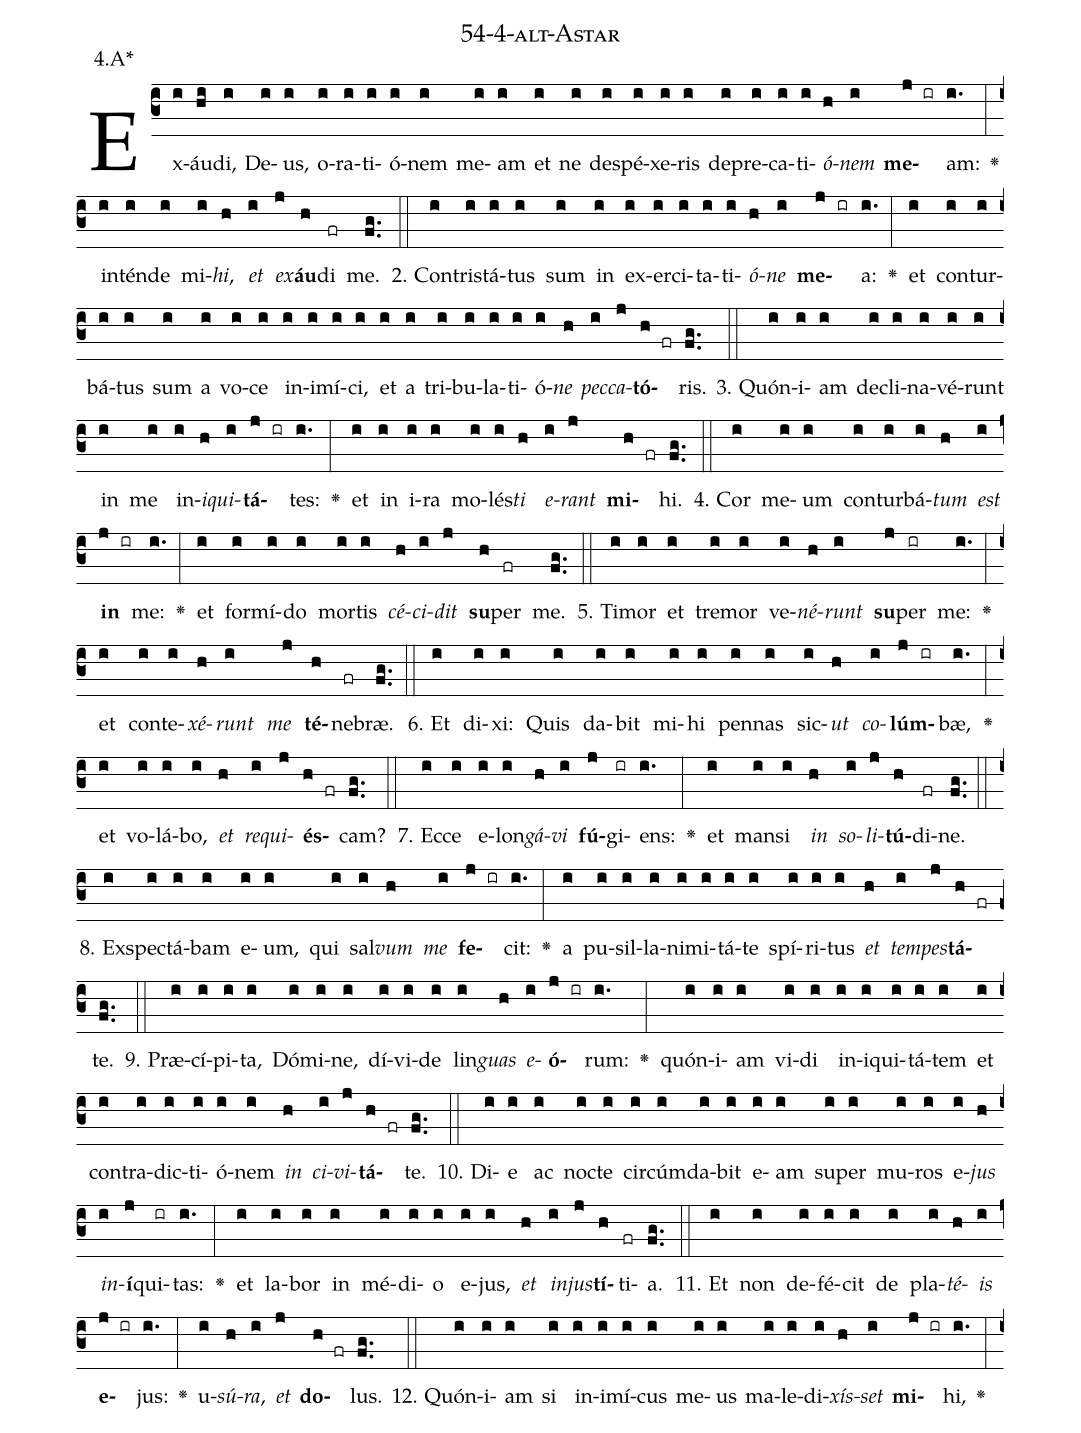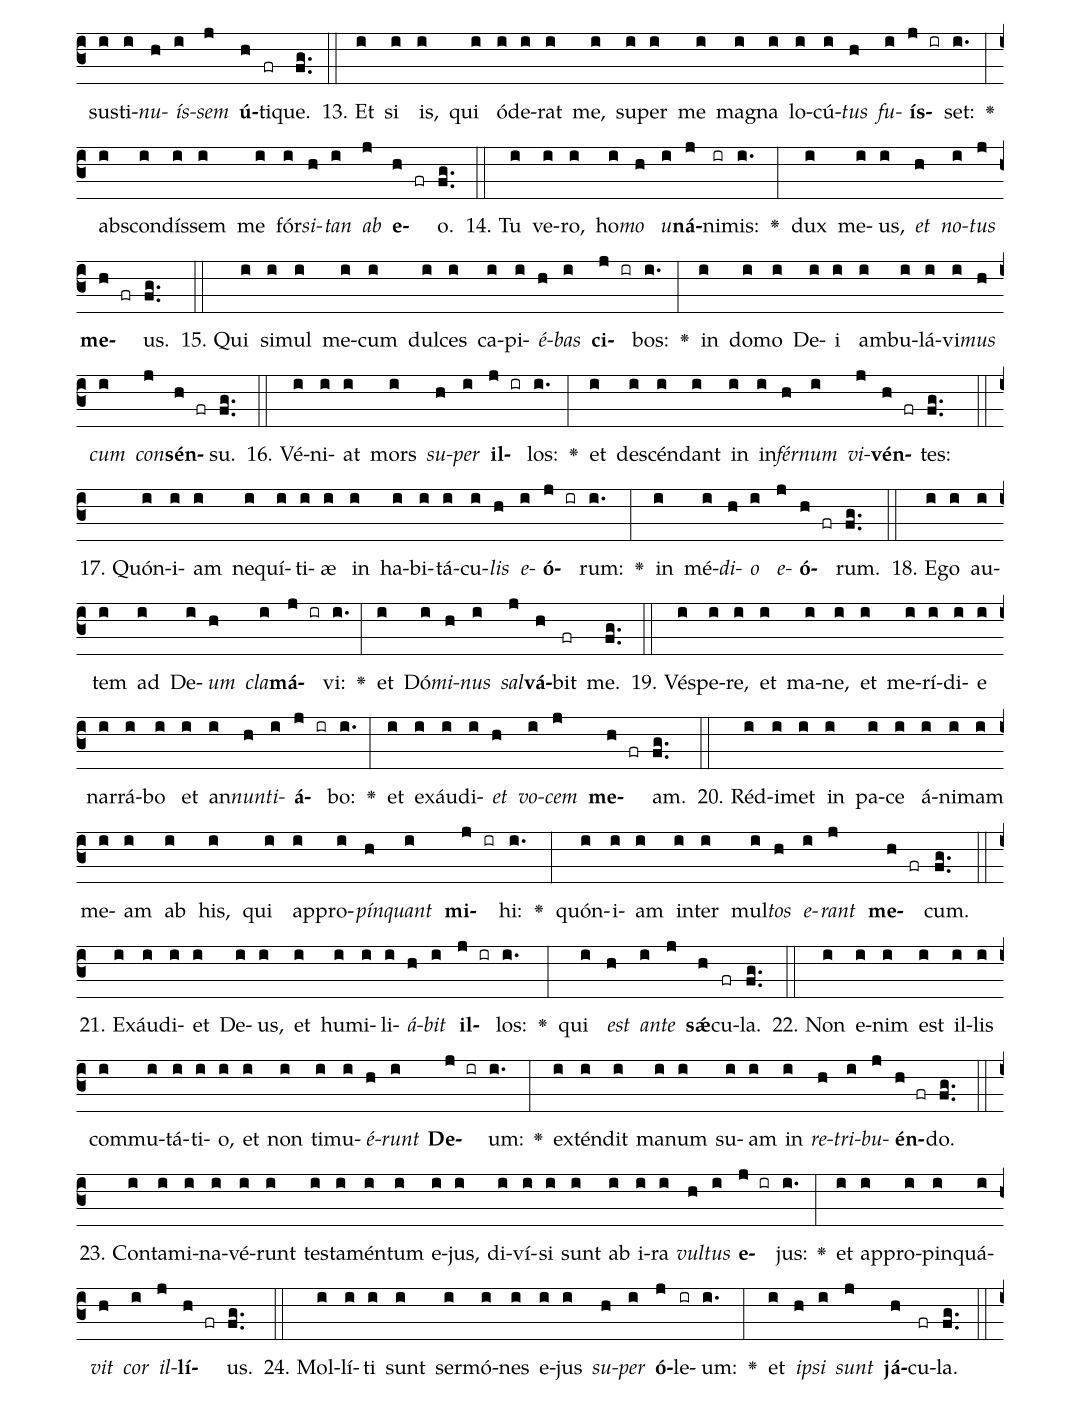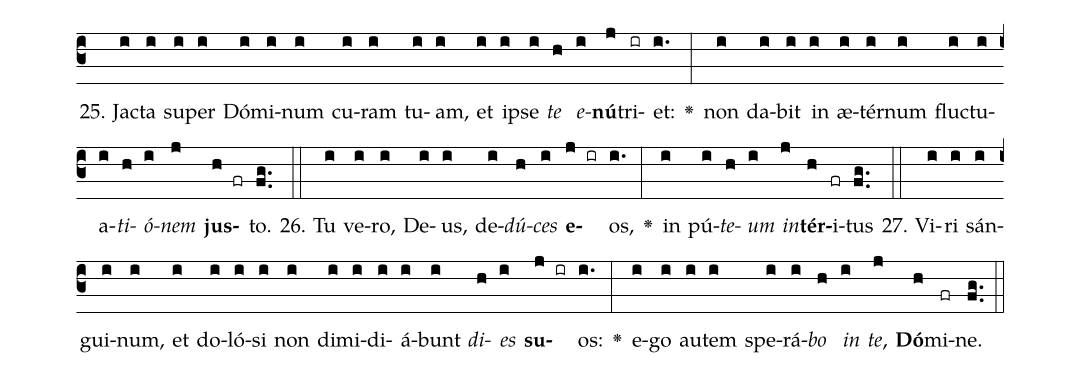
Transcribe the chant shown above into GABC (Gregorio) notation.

name: 54-4-alt-Astar;
annotation: 4.A*;
%%
(c3)Ex(i)áu(hi)di,(i) De(i)us,(i) o(i)ra(i)ti(i)ó(i)nem(i) me(i)am(i) et(i) ne(i) de(i)spé(i)xe(i)ris(i) de(i)pre(i)ca(i)ti(i)<i>ó</i>(h)<i>nem</i>(i) <b>me</b>(j ir)am:(i.) <v>\greheightstar</v>(:) in(i)tén(i)de(i) mi(i)<i>hi</i>,(h) <i>et</i>(i) <i>ex</i>(j)<b>áu</b>(h)di(fr) me.(fg..) (::)
2. Con(i)tris(i)tá(i)tus(i) sum(i) in(i) ex(i)er(i)ci(i)ta(i)ti(i)<i>ó</i>(h)<i>ne</i>(i) <b>me</b>(j ir)a:(i.) <v>\greheightstar</v>(:) et(i) con(i)tur(i)bá(i)tus(i) sum(i) a(i) vo(i)ce(i) in(i)i(i)mí(i)ci,(i) et(i) a(i) tri(i)bu(i)la(i)ti(i)ó(i)<i>ne</i>(h) <i>pec</i>(i)<i>ca</i>(j)<b>tó</b>(h fr)ris.(fg..) (::)
3. Quón(i)i(i)am(i) de(i)cli(i)na(i)vé(i)runt(i) in(i) me(i) in(i)<i>i</i>(h)<i>qui</i>(i)<b>tá</b>(j ir)tes:(i.) <v>\greheightstar</v>(:) et(i) in(i) i(i)ra(i) mo(i)lés(i)<i>ti</i>(h) <i>e</i>(i)<i>rant</i>(j) <b>mi</b>(h fr)hi.(fg..) (::)
4. Cor(i) me(i)um(i) con(i)tur(i)bá(i)<i>tum</i>(h) <i>est</i>(i) <b>in</b>(j ir) me:(i.) <v>\greheightstar</v>(:) et(i) for(i)mí(i)do(i) mor(i)tis(i) <i>cé</i>(h)<i>ci</i>(i)<i>dit</i>(j) <b>su</b>(h)per(fr) me.(fg..) (::)
5. Ti(i)mor(i) et(i) tre(i)mor(i) ve(i)<i>né</i>(h)<i>runt</i>(i) <b>su</b>(j)per(ir) me:(i.) <v>\greheightstar</v>(:) et(i) con(i)te(i)<i>xé</i>(h)<i>runt</i>(i) <i>me</i>(j) <b>té</b>(h)ne(fr)bræ.(fg..) (::)
6. Et(i) di(i)xi:(i) Quis(i) da(i)bit(i) mi(i)hi(i) pen(i)nas(i) sic(i)<i>ut</i>(h) <i>co</i>(i)<b>lúm</b>(j ir)bæ,(i.) <v>\greheightstar</v>(:) et(i) vo(i)lá(i)bo,(i) <i>et</i>(h) <i>re</i>(i)<i>qui</i>(j)<b>és</b>(h fr)cam?(fg..) (::)
7. Ec(i)ce(i) e(i)lon(i)<i>gá</i>(h)<i>vi</i>(i) <b>fú</b>(j)gi(ir)ens:(i.) <v>\greheightstar</v>(:) et(i) man(i)si(i) <i>in</i>(h) <i>so</i>(i)<i>li</i>(j)<b>tú</b>(h)di(fr)ne.(fg..) (::)
8. Ex(i)spec(i)tá(i)bam(i) e(i)um,(i) qui(i) sal(i)<i>vum</i>(h) <i>me</i>(i) <b>fe</b>(j ir)cit:(i.) <v>\greheightstar</v>(:) a(i) pu(i)sil(i)la(i)ni(i)mi(i)tá(i)te(i) spí(i)ri(i)tus(i) <i>et</i>(h) <i>tem</i>(i)<i>pes</i>(j)<b>tá</b>(h fr)te.(fg..) (::)
9. Præ(i)cí(i)pi(i)ta,(i) Dó(i)mi(i)ne,(i) dí(i)vi(i)de(i) lin(i)<i>guas</i>(h) <i>e</i>(i)<b>ó</b>(j ir)rum:(i.) <v>\greheightstar</v>(:) quón(i)i(i)am(i) vi(i)di(i) in(i)i(i)qui(i)tá(i)tem(i) et(i) con(i)tra(i)dic(i)ti(i)ó(i)nem(i) <i>in</i>(h) <i>ci</i>(i)<i>vi</i>(j)<b>tá</b>(h fr)te.(fg..) (::)
10. Di(i)e(i) ac(i) noc(i)te(i) cir(i)cúm(i)da(i)bit(i) e(i)am(i) su(i)per(i) mu(i)ros(i) e(i)<i>jus</i>(h) <i>in</i>(i)<b>í</b>(j)qui(ir)tas:(i.) <v>\greheightstar</v>(:) et(i) la(i)bor(i) in(i) mé(i)di(i)o(i) e(i)jus,(i) <i>et</i>(h) <i>in</i>(i)<i>jus</i>(j)<b>tí</b>(h)ti(fr)a.(fg..) (::)
11. Et(i) non(i) de(i)fé(i)cit(i) de(i) pla(i)<i>té</i>(h)<i>is</i>(i) <b>e</b>(j ir)jus:(i.) <v>\greheightstar</v>(:) u(i)<i>sú</i>(h)<i>ra</i>,(i) <i>et</i>(j) <b>do</b>(h fr)lus.(fg..) (::)
12. Quón(i)i(i)am(i) si(i) in(i)i(i)mí(i)cus(i) me(i)us(i) ma(i)le(i)di(i)<i>xís</i>(h)<i>set</i>(i) <b>mi</b>(j ir)hi,(i.) <v>\greheightstar</v>(:) sus(i)ti(i)<i>nu</i>(h)<i>ís</i>(i)<i>sem</i>(j) <b>ú</b>(h)ti(fr)que.(fg..) (::)
13. Et(i) si(i) is,(i) qui(i) ó(i)de(i)rat(i) me,(i) su(i)per(i) me(i) ma(i)gna(i) lo(i)cú(i)<i>tus</i>(h) <i>fu</i>(i)<b>ís</b>(j ir)set:(i.) <v>\greheightstar</v>(:) abs(i)con(i)dís(i)sem(i) me(i) fór(i)<i>si</i>(h)<i>tan</i>(i) <i>ab</i>(j) <b>e</b>(h fr)o.(fg..) (::)
14. Tu(i) ve(i)ro,(i) ho(i)<i>mo</i>(h) <i>u</i>(i)<b>ná</b>(j)ni(ir)mis:(i.) <v>\greheightstar</v>(:) dux(i) me(i)us,(i) <i>et</i>(h) <i>no</i>(i)<i>tus</i>(j) <b>me</b>(h fr)us.(fg..) (::)
15. Qui(i) si(i)mul(i) me(i)cum(i) dul(i)ces(i) ca(i)pi(i)<i>é</i>(h)<i>bas</i>(i) <b>ci</b>(j ir)bos:(i.) <v>\greheightstar</v>(:) in(i) do(i)mo(i) De(i)i(i) am(i)bu(i)lá(i)vi(i)<i>mus</i>(h) <i>cum</i>(i) <i>con</i>(j)<b>sén</b>(h fr)su.(fg..) (::)
16. Vé(i)ni(i)at(i) mors(i) <i>su</i>(h)<i>per</i>(i) <b>il</b>(j ir)los:(i.) <v>\greheightstar</v>(:) et(i) de(i)scén(i)dant(i) in(i) in(i)<i>fér</i>(h)<i>num</i>(i) <i>vi</i>(j)<b>vén</b>(h fr)tes:(fg..) (::)
17. Quón(i)i(i)am(i) ne(i)quí(i)ti(i)æ(i) in(i) ha(i)bi(i)tá(i)cu(i)<i>lis</i>(h) <i>e</i>(i)<b>ó</b>(j ir)rum:(i.) <v>\greheightstar</v>(:) in(i) mé(i)<i>di</i>(h)<i>o</i>(i) <i>e</i>(j)<b>ó</b>(h fr)rum.(fg..) (::)
18. E(i)go(i) au(i)tem(i) ad(i) De(i)<i>um</i>(h) <i>cla</i>(i)<b>má</b>(j ir)vi:(i.) <v>\greheightstar</v>(:) et(i) Dó(i)<i>mi</i>(h)<i>nus</i>(i) <i>sal</i>(j)<b>vá</b>(h)bit(fr) me.(fg..) (::)
19. Vés(i)pe(i)re,(i) et(i) ma(i)ne,(i) et(i) me(i)rí(i)di(i)e(i) nar(i)rá(i)bo(i) et(i) an(i)<i>nun</i>(h)<i>ti</i>(i)<b>á</b>(j ir)bo:(i.) <v>\greheightstar</v>(:) et(i) ex(i)áu(i)di(i)<i>et</i>(h) <i>vo</i>(i)<i>cem</i>(j) <b>me</b>(h fr)am.(fg..) (::)
20. Réd(i)i(i)met(i) in(i) pa(i)ce(i) á(i)ni(i)mam(i) me(i)am(i) ab(i) his,(i) qui(i) ap(i)pro(i)<i>pín</i>(h)<i>quant</i>(i) <b>mi</b>(j ir)hi:(i.) <v>\greheightstar</v>(:) quón(i)i(i)am(i) in(i)ter(i) mul(i)<i>tos</i>(h) <i>e</i>(i)<i>rant</i>(j) <b>me</b>(h fr)cum.(fg..) (::)
21. Ex(i)áu(i)di(i)et(i) De(i)us,(i) et(i) hu(i)mi(i)li(i)<i>á</i>(h)<i>bit</i>(i) <b>il</b>(j ir)los:(i.) <v>\greheightstar</v>(:) qui(i) <i>est</i>(h) <i>an</i>(i)<i>te</i>(j) <b>sǽ</b>(h)cu(fr)la.(fg..) (::)
22. Non(i) e(i)nim(i) est(i) il(i)lis(i) com(i)mu(i)tá(i)ti(i)o,(i) et(i) non(i) ti(i)mu(i)<i>é</i>(h)<i>runt</i>(i) <b>De</b>(j ir)um:(i.) <v>\greheightstar</v>(:) ex(i)tén(i)dit(i) ma(i)num(i) su(i)am(i) in(i) <i>re</i>(h)<i>tri</i>(i)<i>bu</i>(j)<b>én</b>(h fr)do.(fg..) (::)
23. Con(i)ta(i)mi(i)na(i)vé(i)runt(i) tes(i)ta(i)mén(i)tum(i) e(i)jus,(i) di(i)ví(i)si(i) sunt(i) ab(i) i(i)ra(i) <i>vul</i>(h)<i>tus</i>(i) <b>e</b>(j ir)jus:(i.) <v>\greheightstar</v>(:) et(i) ap(i)pro(i)pin(i)quá(i)<i>vit</i>(h) <i>cor</i>(i) <i>il</i>(j)<b>lí</b>(h fr)us.(fg..) (::)
24. Mol(i)lí(i)ti(i) sunt(i) ser(i)mó(i)nes(i) e(i)jus(i) <i>su</i>(h)<i>per</i>(i) <b>ó</b>(j)le(ir)um:(i.) <v>\greheightstar</v>(:) et(i) <i>ip</i>(h)<i>si</i>(i) <i>sunt</i>(j) <b>já</b>(h)cu(fr)la.(fg..) (::)
25. Jac(i)ta(i) su(i)per(i) Dó(i)mi(i)num(i) cu(i)ram(i) tu(i)am,(i) et(i) ip(i)se(i) <i>te</i>(h) <i>e</i>(i)<b>nú</b>(j)tri(ir)et:(i.) <v>\greheightstar</v>(:) non(i) da(i)bit(i) in(i) æ(i)tér(i)num(i) fluc(i)tu(i)a(i)<i>ti</i>(h)<i>ó</i>(i)<i>nem</i>(j) <b>jus</b>(h fr)to.(fg..) (::)
26. Tu(i) ve(i)ro,(i) De(i)us,(i) de(i)<i>dú</i>(h)<i>ces</i>(i) <b>e</b>(j ir)os,(i.) <v>\greheightstar</v>(:) in(i) pú(i)<i>te</i>(h)<i>um</i>(i) <i>in</i>(j)<b>tér</b>(h)i(fr)tus(fg..) (::)
27. Vi(i)ri(i) sán(i)gui(i)num,(i) et(i) do(i)ló(i)si(i) non(i) di(i)mi(i)di(i)á(i)bunt(i) <i>di</i>(h)<i>es</i>(i) <b>su</b>(j ir)os:(i.) <v>\greheightstar</v>(:) e(i)go(i) au(i)tem(i) spe(i)rá(i)<i>bo</i>(h) <i>in</i>(i) <i>te</i>,(j) <b>Dó</b>(h)mi(fr)ne.(fg..) (::)
